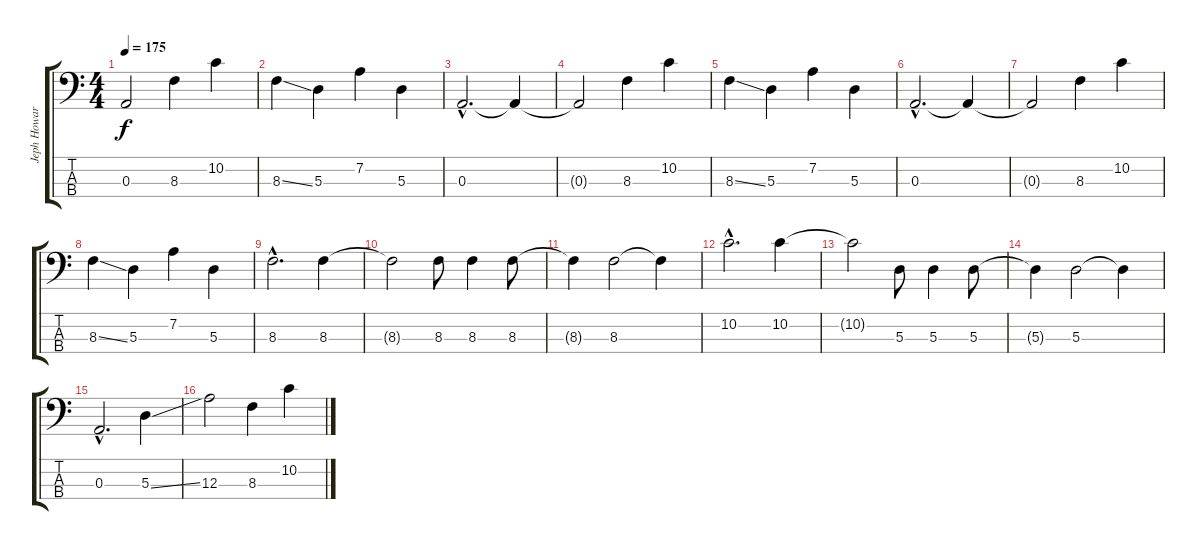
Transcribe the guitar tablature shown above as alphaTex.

\track ("Jeph Howard (Bass)" "Jeph Howar") {instrument electricbassfinger}
\staff {score tabs}
\tuning (G2 D2 A1 D1) {hide}
\ts (4 4)
\tempo 175
\clef f4
\ks c
0.3{t}.2{dy f} 8.3.4 10.2.4 |
8.3{ss}.4 5.3.4 7.2.4 5.3.4 |
0.3{hac}.2{d} 0.3{t}.4 |
0.3{t}.2 8.3.4 10.2.4 |
8.3{ss}.4 5.3.4 7.2.4 5.3.4 |
0.3{hac}.2{d} 0.3{t}.4 |
0.3{t}.2 8.3.4 10.2.4 |
8.3{ss}.4 5.3.4 7.2.4 5.3.4 |
8.3{hac}.2{d} 8.3.4 |
8.3{t}.2 8.3.8 8.3.4 8.3.8 |
8.3{t}.4 8.3.2 8.3{t}.4 |
10.2{hac}.2{d} 10.2.4 |
10.2{t}.2 5.3.8 5.3.4 5.3.8 |
5.3{t}.4 5.3.2 5.3{t}.4 |
0.3{hac}.2{d} 5.3{ss}.4 |
12.3.2 8.3.4 10.2.4
